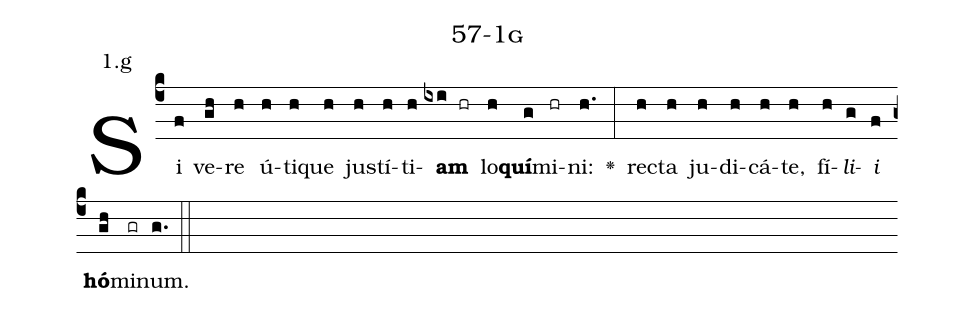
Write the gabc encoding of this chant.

name: 57-1g;
annotation: 1.g;
%%
(c4)Si(f) ve(gh)re(h) ú(h)ti(h)que(h) jus(h)tí(h)ti(h)<b>am</b>(ixi hr) lo(h)<b>quí</b>(g)mi(hr)ni:(h.) <v>\greheightstar</v>(:) rec(h)ta(h) ju(h)di(h)cá(h)te,(h) fí(h)<i>li</i>(g)<i>i</i>(f) <b>hó</b>(gh)mi(gr)num.(g.) (::)


%E(h) u(h) o(g) u(f) a(gh) e.(g.) (::)
